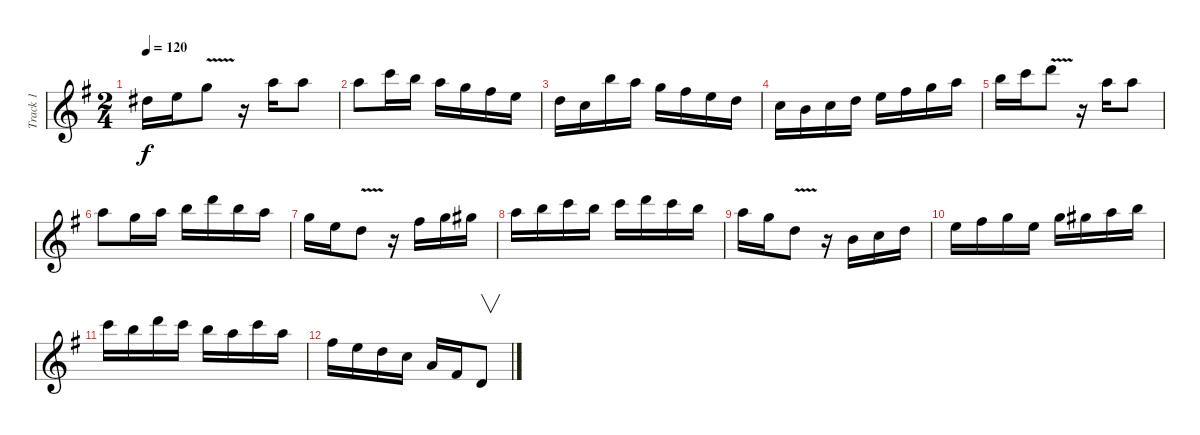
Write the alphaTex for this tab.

\track ("Track 1" "Track 1") {instrument overdrivenguitar}
\staff {score}
\tuning (E4 B3 G3 D3 A2 E2) {hide}
\ts (2 4)
\tempo 120
\clef g2
\ks g
8.3.16{dy f} 9.3.16 8.2{v}.8 r.16 10.2.16 10.2.8 |
10.2.8 8.1.16 7.1.16 10.2.16 8.2.16 7.2.16 9.3.16 |
7.3.16 10.4.16 7.1.16 10.2.16 8.2.16 7.2.16 9.3.16 7.3.16 |
10.4.16 9.4.16 10.4.16 7.3.16 9.3.16 7.2.16 8.2.16 10.2.16 |
7.1.16 8.1.16 10.1{v}.8 r.16 10.2.16 10.2.8 |
10.2.8 8.2.16 10.2.16 7.1.16 10.1.16 7.1.16 10.2.16 |
8.2.16 9.3.16 7.3{v}.8 r.16 7.2.16 8.2.16 9.2.16 |
10.2.16 7.1.16 8.1.16 7.1.16 8.1.16 10.1.16 8.1.16 7.1.16 |
10.2.16 8.2.16 7.3{v}.8 r.16 9.4.16 10.4.16 7.3.16 |
9.3.16 7.2.16 8.2.16 9.3.16 8.2.16 9.2.16 10.2.16 7.1.16 |
8.1.16 7.1.16 10.1.16 8.1.16 7.1.16 10.2.16 8.1.16 10.2.16 |
7.2.16 9.3.16 7.3.16 10.4.16 7.4.16 9.5.16 10.6.8{v}
